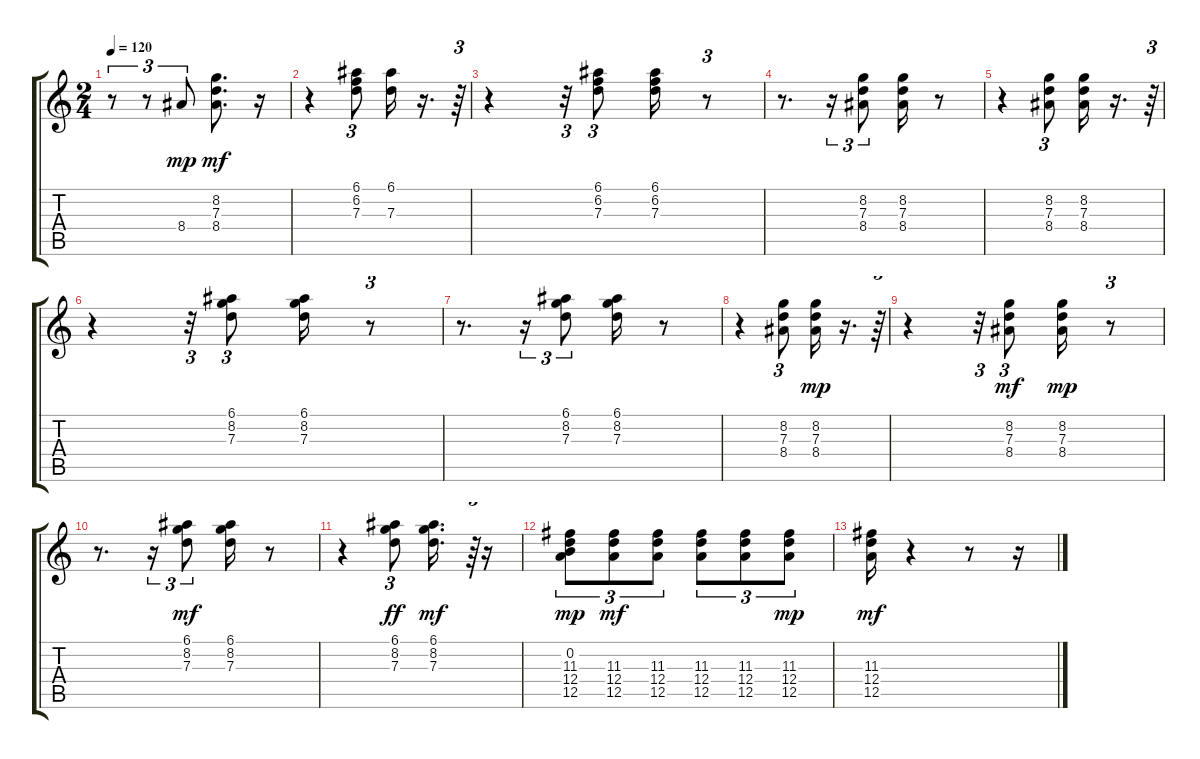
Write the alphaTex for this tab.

\track "" {instrument electricguitarclean}
\staff {score tabs}
\tuning (E4 B3 G3 D3 A2 E2) {hide}
\ts (2 4)
\tempo 120
\clef g2
\ks c
r.8{tu (3 2) dy mf} r.8{tu (3 2)} 8.4.8{tu (3 2) dy mp} (8.2 7.3 8.4).8{d dy mf} r.16 |
r.4 (6.1 6.2 7.3).8{tu (3 2)} (6.1 7.3).16 r.16{d} r.64{tu (3 2)} |
r.4 r.32{tu (3 2)} (6.1 6.2 7.3).8{tu (3 2)} (6.1 6.2 7.3).16 r.8{tu (3 2)} |
r.8{d} r.16{tu (3 2)} (8.2 7.3 8.4).8{tu (3 2)} (8.2 7.3 8.4).16 r.8 |
r.4 (8.2 7.3 8.4).8{tu (3 2)} (8.2 7.3 8.4).16 r.16{d} r.64{tu (3 2)} |
r.4 r.32{tu (3 2)} (6.1 8.2 7.3).8{tu (3 2)} (6.1 8.2 7.3).16 r.8{tu (3 2)} |
r.8{d} r.16{tu (3 2)} (6.1 8.2 7.3).8{tu (3 2)} (6.1 8.2 7.3).16 r.8 |
r.4 (8.2 7.3 8.4).8{tu (3 2)} (8.2 7.3 8.4).16{dy mp} r.16{d} r.64{tu (3 2)} |
r.4 r.32{tu (3 2)} (8.2 7.3 8.4).8{tu (3 2) dy mf} (8.2 7.3 8.4).16{dy mp} r.8{tu (3 2)} |
r.8{d} r.16{tu (3 2)} (6.1 8.2 7.3).8{tu (3 2) dy mf} (6.1 8.2 7.3).16 r.8 |
r.4 (6.1 8.2 7.3).8{tu (3 2) dy ff} (6.1 8.2 7.3).16{d dy mf} r.64{tu (3 2)} r.16 |
(0.2 11.3 12.4 12.5).8{tu (3 2) dy mp} (11.3 12.4 12.5).8{tu (3 2) dy mf} (11.3 12.4 12.5).8{tu (3 2)} (11.3 12.4 12.5).8{tu (3 2)} (11.3 12.4 12.5).8{tu (3 2)} (11.3 12.4 12.5).8{tu (3 2) dy mp} |
(11.3 12.4 12.5).16{dy mf} r.4 r.8 r.16
